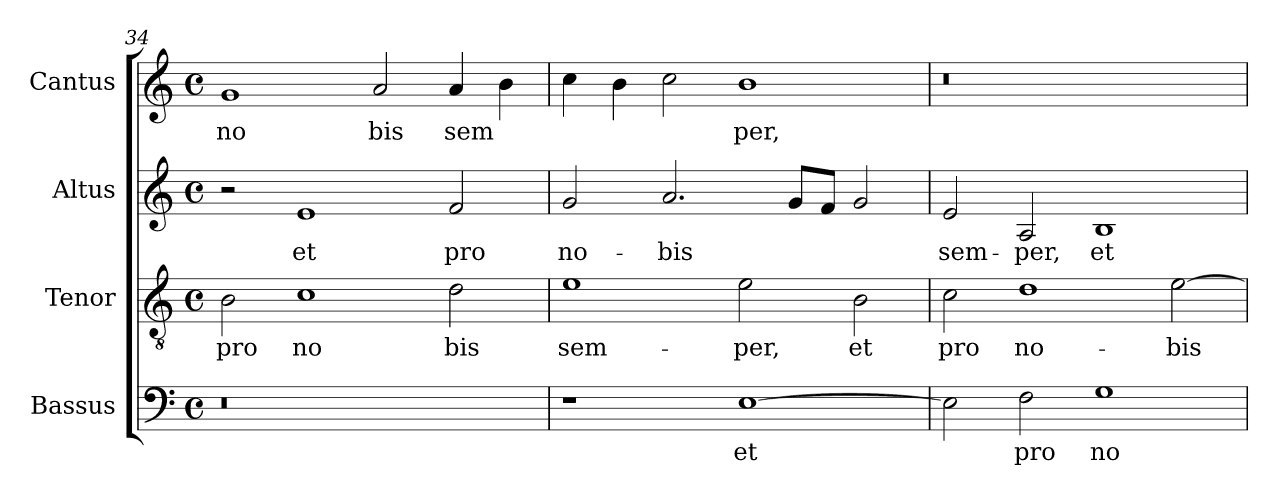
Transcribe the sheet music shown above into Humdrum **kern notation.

**kern	**text	**kern	**text	**kern	**text	**kern	**text
*part4	*part4	*part3	*part3	*part2	*part2	*part1	*part1
*staff4	*staff4	*staff3	*staff3	*staff2	*staff2	*staff1	*staff1
*I"Bassus	*	*I"Tenor	*	*I"Altus	*	*I"Cantus	*
*clefF4	*	*clefGv2	*	*clefG2	*	*clefG2	*
*	*	*	*	*	*	*k[]	*
*	*	*	*	*	*	*C:	*
*M4/4	*	*M4/4	*	*M4/4	*	*M4/4	*
*met(c)	*	*met(c)	*	*met(c)	*	*met(c)	*
=34	=34	=34	=34	=34	=34	=34	=34
!	!	!	!LO:LY:b:cj	!	!	!	!LO:LY:b:cj
0r	.	2B\	pro	2r	.	1g	no
!	!	!	!LO:LY:b:cj	!	!LO:LY:b:cj	!	!
.	.	1c	no	1e	et	.	.
!	!	!	!	!	!	!	!LO:LY:b:cj
.	.	.	.	.	.	2a/	bis
!	!	!	!LO:LY:b:cj	!	!LO:LY:b:cj	!	!LO:LY:b
.	.	2d\	bis	2f/	pro	4a/	sem
.	.	.	.	.	.	4b\	.
!!LO:LB:g=z
=35	=35	=35	=35	=35	=35	=35	=35
!	!	!	!LO:LY:b:cj	!	!LO:LY:b:cj	!	!
1r	.	1e	sem-	2g/	no-	4cc\	.
.	.	.	.	.	.	4b\	.
!	!	!	!	!	!LO:LY:b	!	!
.	.	.	.	2.a/	-bis	2cc\	.
!	!LO:LY:b:cj	!	!LO:LY:b:cj	!	!	!	!LO:LY:b:cj
[>1E	et	2e\	-per,	.	.	1b	per,
.	.	.	.	8g/L	.	.	.
.	.	.	.	8f/J	.	.	.
!	!	!	!LO:LY:b:cj	!	!	!	!
.	.	2B\	et	2g/	.	.	.
=36	=36	=36	=36	=36	=36	=36	=36
!	!	!	!LO:LY:b:cj	!	!LO:LY:b:cj	!	!
2E\]	.	2c\	pro	2e/	sem-	0r	.
!	!LO:LY:b:cj	!	!LO:LY:b:cj	!	!LO:LY:b:cj	!	!
2F\	pro	1d	no-	2A/	-per,	.	.
!	!LO:LY:b:cj	!	!	!	!LO:LY:b:cj	!	!
1G	no-	.	.	1B	et	.	.
!	!	!	!LO:LY:b	!	!	!	!
.	.	[>2e\	-bis	.	.	.	.
=	=	=	=	=	=	=	=
*-	*-	*-	*-	*-	*-	*-	*-
